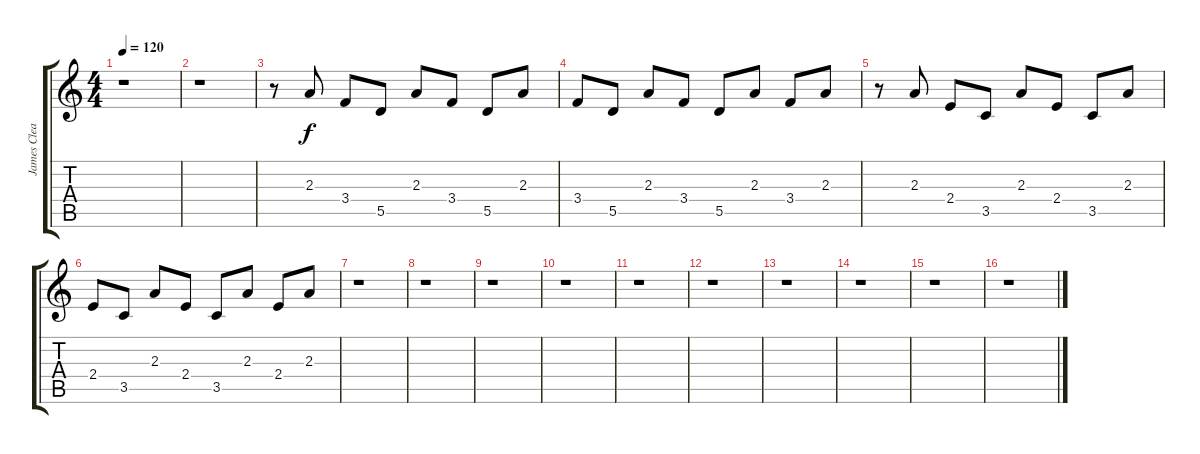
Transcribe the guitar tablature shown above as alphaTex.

\track ("James Clean" "James Clea") {instrument electricguitarclean}
\staff {score tabs}
\tuning (E4 B3 G3 D3 A2 E2) {hide}
\ts (4 4)
\tempo 120
\clef g2
\ks c
r.1{dy f} |
r.1 |
r.8 2.3.8 3.4.8 5.5.8 2.3.8 3.4.8 5.5.8 2.3.8 |
3.4.8 5.5.8 2.3.8 3.4.8 5.5.8 2.3.8 3.4.8 2.3.8 |
r.8 2.3.8 2.4.8 3.5.8 2.3.8 2.4.8 3.5.8 2.3.8 |
2.4.8 3.5.8 2.3.8 2.4.8 3.5.8 2.3.8 2.4.8 2.3.8 |
r.1 |
r.1 |
r.1 |
r.1 |
r.1 |
r.1 |
r.1 |
r.1 |
r.1 |
r.1
